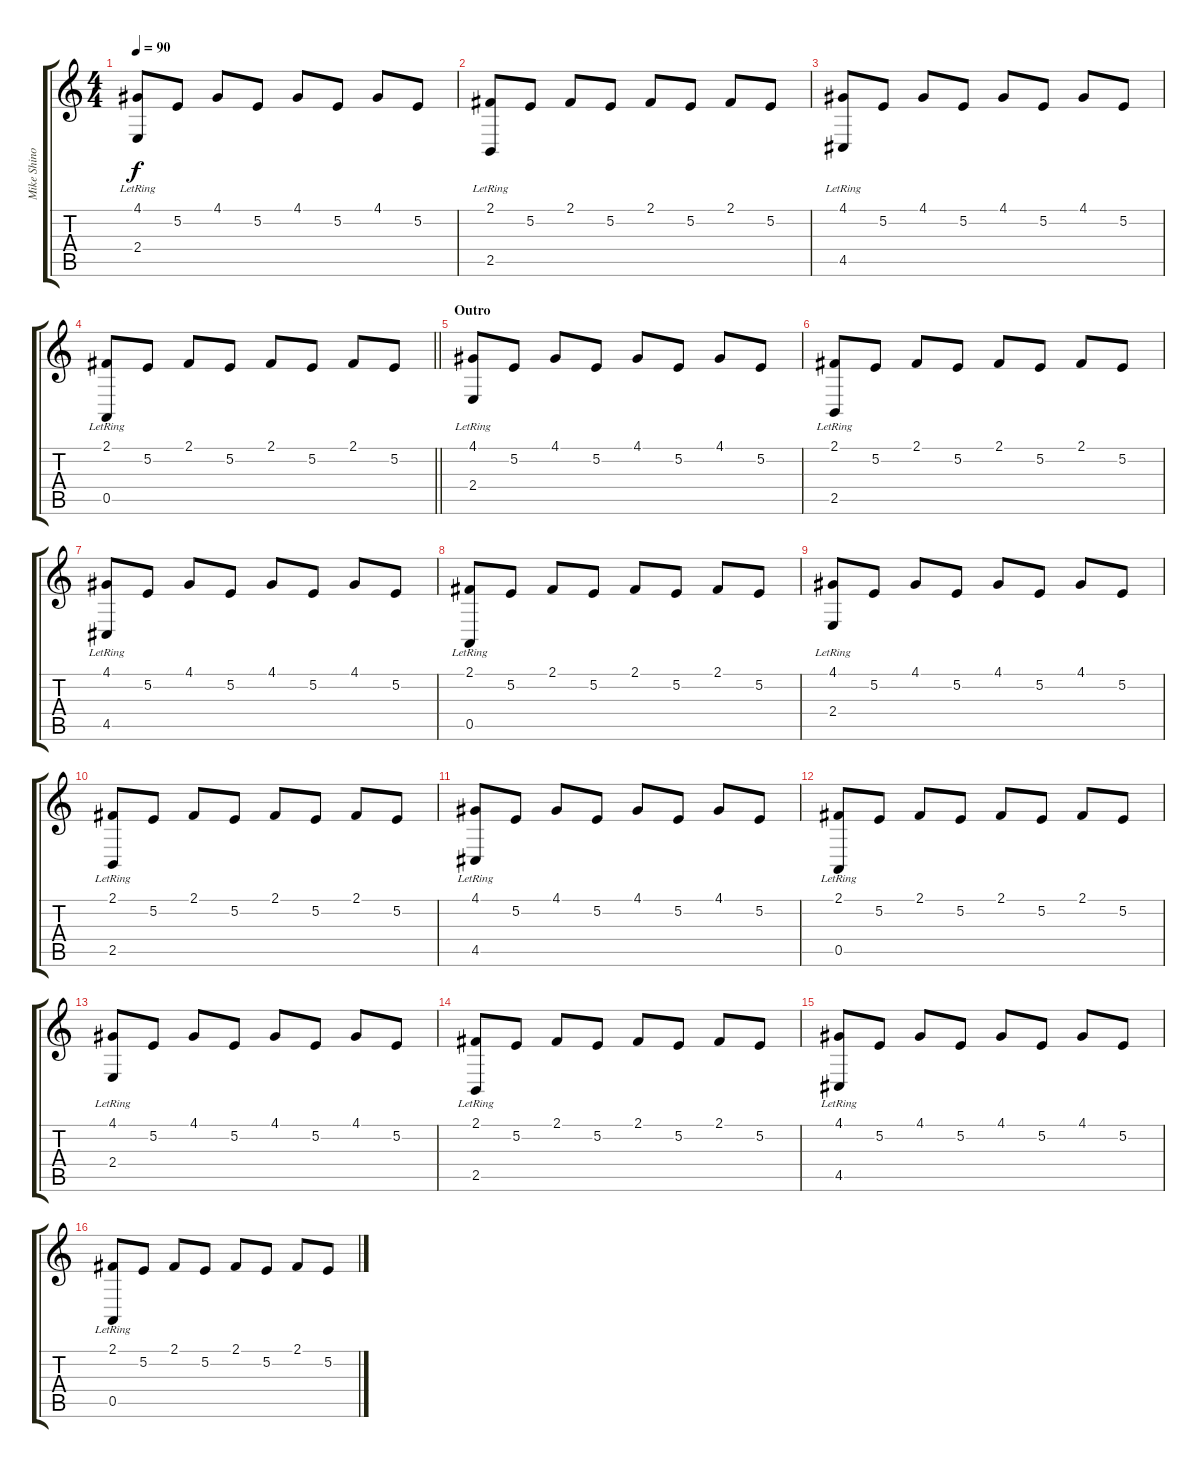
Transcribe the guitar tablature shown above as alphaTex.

\track ("Mike Shinoda - Piano" "Mike Shino") {instrument acousticgrandpiano}
\staff {score tabs}
\tuning (E4 B3 G3 D3 A2 E2) {hide}
\ts (4 4)
\tempo 90
\clef g2
\ks c
(4.1 2.4{lr}).8{dy f} 5.2.8 4.1.8 5.2.8 4.1.8 5.2.8 4.1.8 5.2.8 |
(2.1 2.5{lr}).8 5.2.8 2.1.8 5.2.8 2.1.8 5.2.8 2.1.8 5.2.8 |
(4.1 4.5{lr}).8 5.2.8 4.1.8 5.2.8 4.1.8 5.2.8 4.1.8 5.2.8 |
\barLineRight lightlight
(2.1 0.5{lr}).8 5.2.8 2.1.8 5.2.8 2.1.8 5.2.8 2.1.8 5.2.8 |
\section ("" "Outro")
(4.1 2.4{lr}).8 5.2.8 4.1.8 5.2.8 4.1.8 5.2.8 4.1.8 5.2.8 |
(2.1 2.5{lr}).8 5.2.8 2.1.8 5.2.8 2.1.8 5.2.8 2.1.8 5.2.8 |
(4.1 4.5{lr}).8 5.2.8 4.1.8 5.2.8 4.1.8 5.2.8 4.1.8 5.2.8 |
(2.1 0.5{lr}).8 5.2.8 2.1.8 5.2.8 2.1.8 5.2.8 2.1.8 5.2.8 |
(4.1 2.4{lr}).8 5.2.8 4.1.8 5.2.8 4.1.8 5.2.8 4.1.8 5.2.8 |
(2.1 2.5{lr}).8 5.2.8 2.1.8 5.2.8 2.1.8 5.2.8 2.1.8 5.2.8 |
(4.1 4.5{lr}).8 5.2.8 4.1.8 5.2.8 4.1.8 5.2.8 4.1.8 5.2.8 |
(2.1 0.5{lr}).8 5.2.8 2.1.8 5.2.8 2.1.8 5.2.8 2.1.8 5.2.8 |
(4.1 2.4{lr}).8 5.2.8 4.1.8 5.2.8 4.1.8 5.2.8 4.1.8 5.2.8 |
(2.1 2.5{lr}).8 5.2.8 2.1.8 5.2.8 2.1.8 5.2.8 2.1.8 5.2.8 |
(4.1 4.5{lr}).8 5.2.8 4.1.8 5.2.8 4.1.8 5.2.8 4.1.8 5.2.8 |
(2.1 0.5{lr}).8 5.2.8 2.1.8 5.2.8 2.1.8 5.2.8 2.1.8 5.2.8
